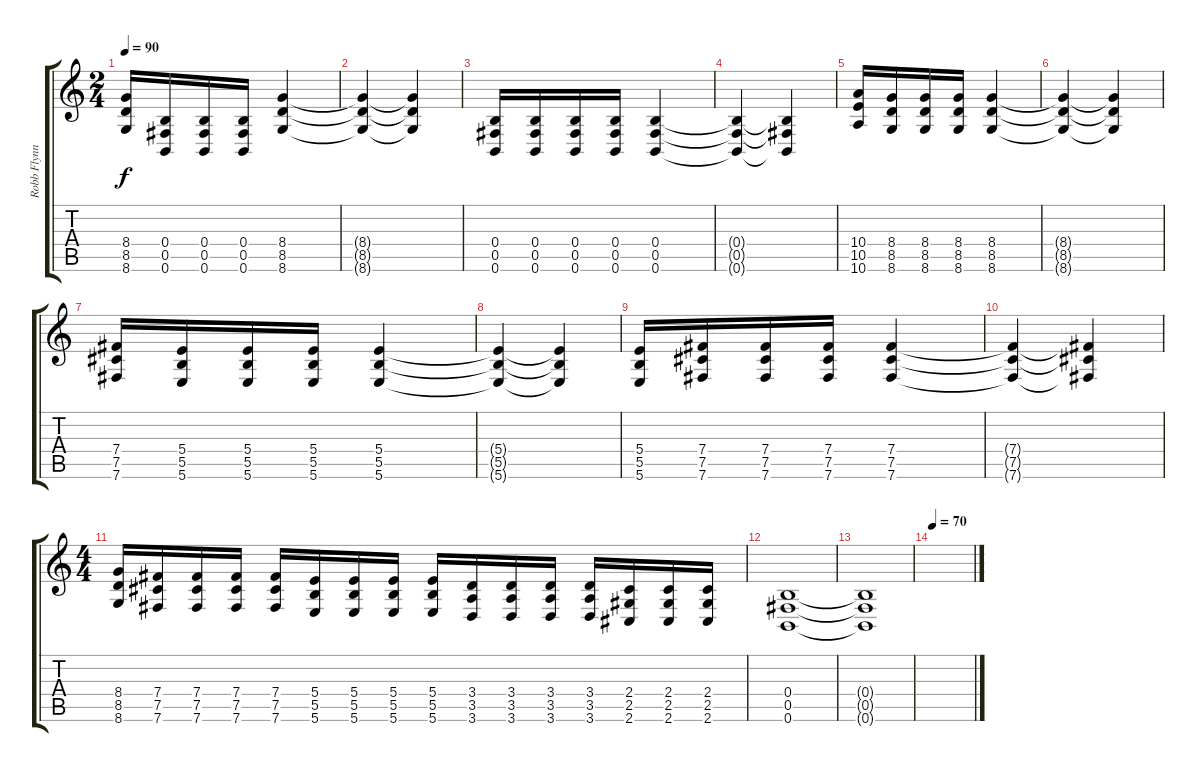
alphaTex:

\track ("Robb Flynn dist" "Robb Flynn") {instrument distortionguitar}
\staff {score tabs}
\tuning (Db4 Ab3 E3 B2 Gb2 B1) {hide}
\ts (2 4)
\tempo 90
\clef g2
\ks c
(8.4 8.5 8.6).16{dy f} (0.4 0.5 0.6).16 (0.4 0.5 0.6).16 (0.4 0.5 0.6).16 (8.4 8.5 8.6).4 |
(8.4{t} 8.5{t} 8.6{t}).4 (8.4{t} 8.5{t} 8.6{t}).4 |
(0.4 0.5 0.6).16 (0.4 0.5 0.6).16 (0.4 0.5 0.6).16 (0.4 0.5 0.6).16 (0.4 0.5 0.6).4 |
(0.4{t} 0.5{t} 0.6{t}).4 (0.4{t} 0.5{t} 0.6{t}).4 |
(10.4 10.5 10.6).16 (8.4 8.5 8.6).16 (8.4 8.5 8.6).16 (8.4 8.5 8.6).16 (8.4 8.5 8.6).4 |
(8.4{t} 8.5{t} 8.6{t}).4 (8.4{t} 8.5{t} 8.6{t}).4 |
(7.4 7.5 7.6).16 (5.4 5.5 5.6).16 (5.4 5.5 5.6).16 (5.4 5.5 5.6).16 (5.4 5.5 5.6).4 |
(5.4{t} 5.5{t} 5.6{t}).4 (5.4{t} 5.5{t} 5.6{t}).4 |
(5.4 5.5 5.6).16 (7.4 7.5 7.6).16 (7.4 7.5 7.6).16 (7.4 7.5 7.6).16 (7.4 7.5 7.6).4 |
(7.4{t} 7.5{t} 7.6{t}).4 (7.4{t} 7.5{t} 7.6{t}).4 |
\ts (4 4)
(8.4 8.5 8.6).16 (7.4 7.5 7.6).16 (7.4 7.5 7.6).16 (7.4 7.5 7.6).16 (7.4 7.5 7.6).16 (5.4 5.5 5.6).16 (5.4 5.5 5.6).16 (5.4 5.5 5.6).16 (5.4 5.5 5.6).16 (3.4 3.5 3.6).16 (3.4 3.5 3.6).16 (3.4 3.5 3.6).16 (3.4 3.5 3.6).16 (2.4 2.5 2.6).16 (2.4 2.5 2.6).16 (2.4 2.5 2.6).16 |
(0.4 0.5 0.6).1 |
(0.4{t} 0.5{t} 0.6{t}).1 |
\tempo 70
